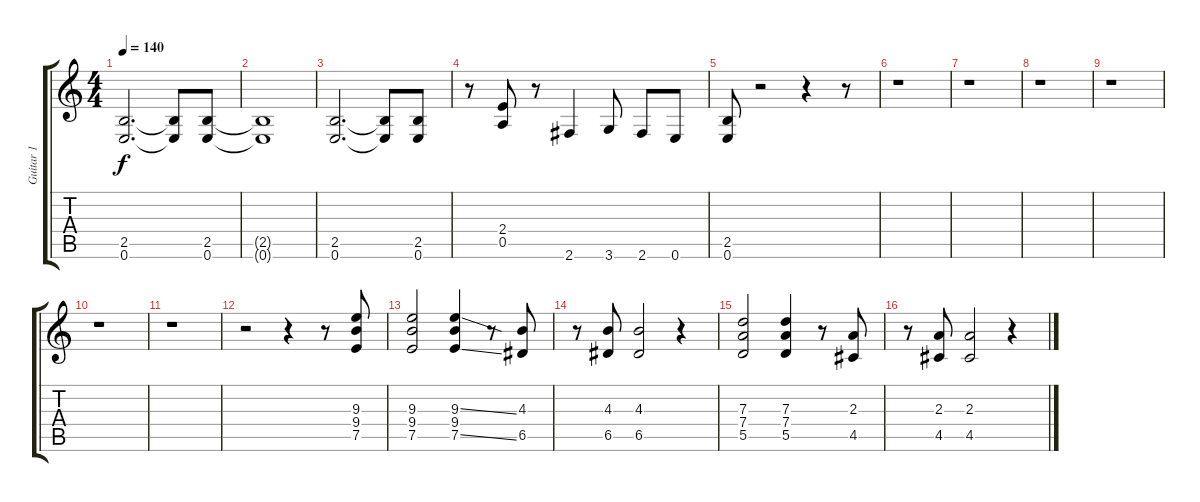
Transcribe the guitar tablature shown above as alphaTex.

\track ("Guitar 1            " "Guitar 1  ") {instrument distortionguitar}
\staff {score tabs}
\tuning (E4 B3 G3 D3 A2 E2) {hide}
\ts (4 4)
\tempo 140
\clef g2
\ks c
(2.5 0.6).2{d dy f} (2.5{t} 0.6{t}).8 (2.5 0.6).8 |
(2.5{t} 0.6{t}).1 |
(2.5 0.6).2{d} (2.5{t} 0.6{t}).8 (2.5 0.6).8 |
r.8 (2.4 0.5).8 r.8 2.6.4 3.6.8 2.6.8 0.6.8 |
(2.5 0.6).8 r.2 r.4 r.8 |
r.1 |
r.1 |
r.1 |
r.1 |
r.1 |
r.1 |
r.2 r.4 r.8 (9.3 9.4 7.5).8 |
(9.3 9.4 7.5).2 (9.3{ss} 9.4 7.5{ss}).4 r.8 (4.3 6.5).8 |
r.8 (4.3 6.5).8 (4.3 6.5).2 r.4 |
(7.3 7.4 5.5).2 (7.3 7.4 5.5).4 r.8 (2.3 4.5).8 |
r.8 (2.3 4.5).8 (2.3 4.5).2 r.4
